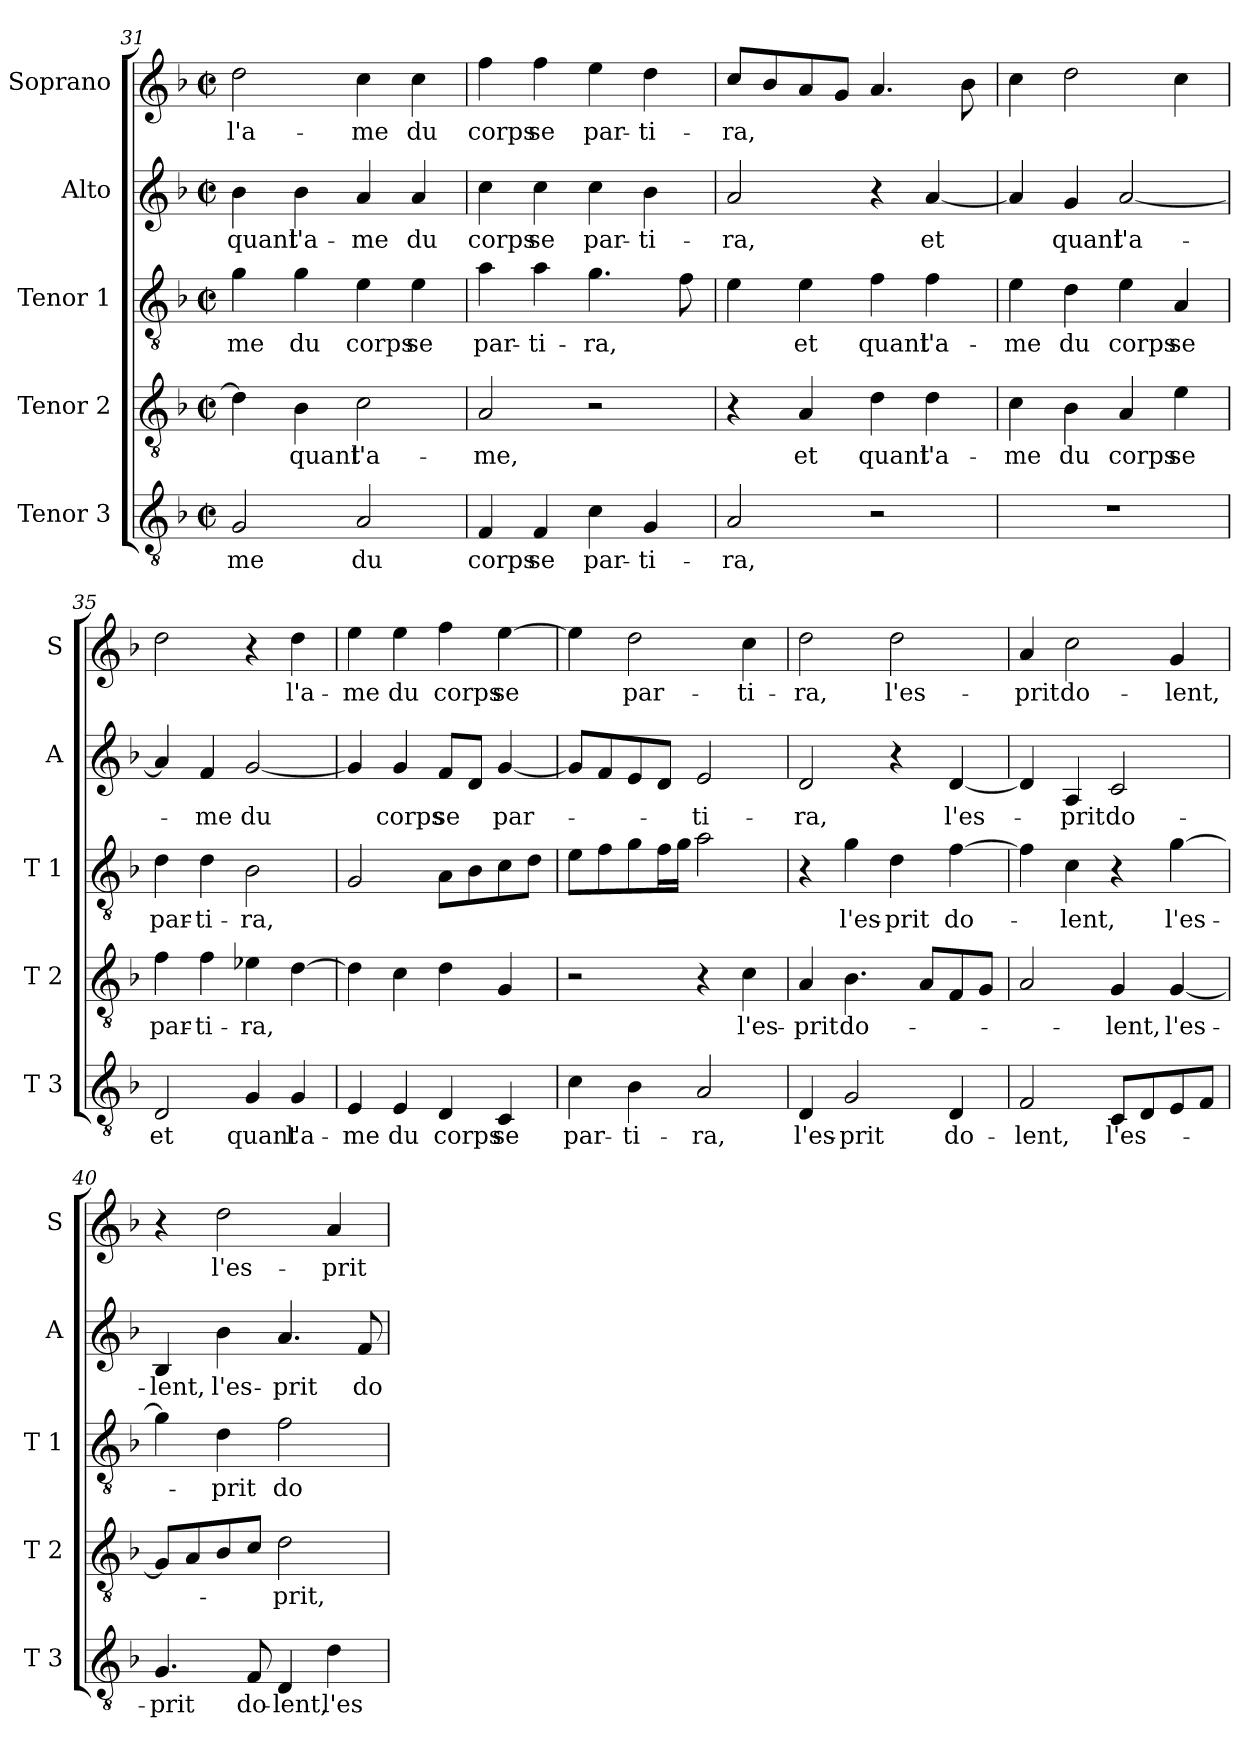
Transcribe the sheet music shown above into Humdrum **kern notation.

**kern	**text	**kern	**text	**kern	**text	**kern	**text	**kern	**text
*part5	*part5	*part4	*part4	*part3	*part3	*part2	*part2	*part1	*part1
*staff5	*staff5	*staff4	*staff4	*staff3	*staff3	*staff2	*staff2	*staff1	*staff1
*I"Tenor 3	*	*I"Tenor 2	*	*I"Tenor 1	*	*I"Alto	*	*I"Soprano	*
*I'T 3	*	*I'T 2	*	*I'T 1	*	*I'A	*	*I'S	*
!!LO:LB:g=z
*clefGv2	*	*clefGv2	*	*clefGv2	*	*clefG2	*	*clefG2	*
*k[b-]	*	*k[b-]	*	*k[b-]	*	*k[b-]	*	*k[b-]	*
*F:	*	*F:	*	*F:	*	*F:	*	*F:	*
*M2/2	*	*M2/2	*	*M2/2	*	*M2/2	*	*M2/2	*
*met(c|)	*	*met(c|)	*	*met(c|)	*	*met(c|)	*	*met(c|)	*
=31	=31	=31	=31	=31	=31	=31	=31	=31	=31
2G/	-me	4d\]	.	4g\	-me	4b-\	quant	2dd\	l'a-
.	.	4B-\	quant	4g\	du	4b-\	l'a-	.	.
2A/	du	2c\	l'a-	4e\	corps	4a/	-me	4cc\	-me
.	.	.	.	4e\	se	4a/	du	4cc\	du
=32	=32	=32	=32	=32	=32	=32	=32	=32	=32
4F/	corps	2A/	-me,	4a\	par-	4cc\	corps	4ff\	corps
4F/	se	.	.	4a\	-ti-	4cc\	se	4ff\	se
4c\	par-	2r	.	4.g\	-ra,	4cc\	par-	4ee\	par-
4G/	-ti-	.	.	.	.	4b-\	-ti-	4dd\	-ti-
.	.	.	.	8f\	.	.	.	.	.
=33	=33	=33	=33	=33	=33	=33	=33	=33	=33
2A/	-ra,	4r	.	4e\	.	2a/	-ra,	8cc/L	-ra,
.	.	.	.	.	.	.	.	8b-/	.
.	.	4A/	et	4e\	et	.	.	8a/	.
.	.	.	.	.	.	.	.	8g/J	.
2r	.	4d\	quant	4f\	quant	4r	.	4.a/	.
.	.	4d\	l'a-	4f\	l'a-	[4a/	et	.	.
.	.	.	.	.	.	.	.	8b-\	.
=34	=34	=34	=34	=34	=34	=34	=34	=34	=34
1r	.	4c\	-me	4e\	-me	4a/]	.	4cc\	.
.	.	4B-\	du	4d\	du	4g/	quant	2dd\	.
.	.	4A/	corps	4e\	corps	[2a/	l'a-	.	.
.	.	4e\	se	4A/	se	.	.	4cc\	.
=35	=35	=35	=35	=35	=35	=35	=35	=35	=35
2D/	et	4f\	par-	4d\	par-	4a/]	.	2dd\	.
.	.	4f\	-ti-	4d\	-ti-	4f/	-me	.	.
4G/	quant	4e-X\	-ra,	2B-\	-ra,	[2g/	du	4r	.
4G/	l'a-	[4d\	.	.	.	.	.	4dd\	l'a-
!!LO:LB:g=z
=36	=36	=36	=36	=36	=36	=36	=36	=36	=36
4E/	-me	4d\]	.	2G/	.	4g/]	.	4ee\	-me
4E/	du	4c\	.	.	.	4g/	corps	4ee\	du
4D/	corps	4d\	.	8A\L	.	8f/L	se	4ff\	corps
.	.	.	.	8B-\	.	8d/J	.	.	.
4C/	se	4G/	.	8c\	.	[4g/	par-	[4ee\	se
.	.	.	.	8d\J	.	.	.	.	.
=37	=37	=37	=37	=37	=37	=37	=37	=37	=37
4c\	par-	2r	.	8e\L	.	8g/L]	.	4ee\]	.
.	.	.	.	8f\	.	8f/	.	.	.
4B-\	-ti-	.	.	8g\	.	8e/	.	2dd\	par-
.	.	.	.	16f\L	.	8d/J	.	.	.
.	.	.	.	16g\JJ	.	.	.	.	.
2A/	-ra,	4r	.	2a\	.	2e/	-ti-	.	.
.	.	4c\	l'es-	.	.	.	.	4cc\	-ti-
=38	=38	=38	=38	=38	=38	=38	=38	=38	=38
4D/	l'es-	4A/	-prit	4r	.	2d/	-ra,	2dd\	-ra,
2G/	-prit	4.B-\	do-	4g\	l'es-	.	.	.	.
.	.	.	.	4d\	-prit	4r	.	2dd\	l'es-
.	.	8A/L	.	.	.	.	.	.	.
4D/	do-	8F/	.	[4f\	do-	[4d/	l'es-	.	.
.	.	8G/J	.	.	.	.	.	.	.
=39	=39	=39	=39	=39	=39	=39	=39	=39	=39
2F/	-lent,	2A/	.	4f\]	.	4d/]	.	4a/	-prit
.	.	.	.	4c\	-lent,	4A/	-prit	2cc\	do-
8C/L	l'es-	4G/	-lent,	4r	.	2c/	do-	.	.
8D/	.	.	.	.	.	.	.	.	.
8E/	.	[4G/	l'es-	[4g\	l'es-	.	.	4g/	-lent,
8F/J	.	.	.	.	.	.	.	.	.
=40	=40	=40	=40	=40	=40	=40	=40	=40	=40
4.G/	-prit	8G/L]	.	4g\]	.	4B-/	-lent,	4r	.
.	.	8A/	.	.	.	.	.	.	.
.	.	8B-/	.	4d\	-prit	4b-\	l'es-	2dd\	l'es-
8F/	do-	8c/J	.	.	.	.	.	.	.
4D/	-lent,	2d\	-prit,	2f\	do-	4.a/	-prit	.	.
4d\	l'es-	.	.	.	.	.	.	4a/	-prit
.	.	.	.	.	.	8f/	do-	.	.
=	=	=	=	=	=	=	=	=	=
*-	*-	*-	*-	*-	*-	*-	*-	*-	*-
